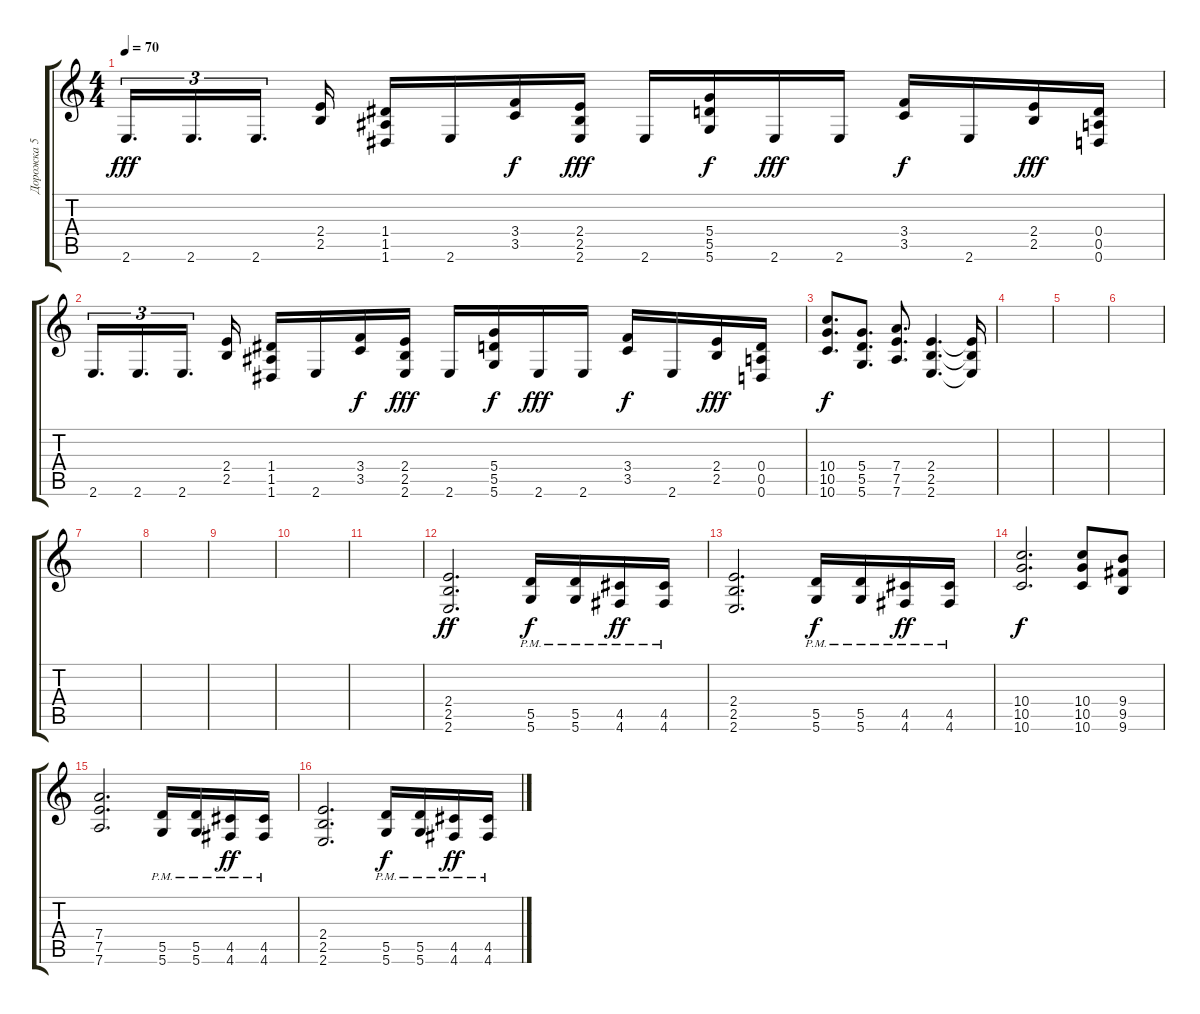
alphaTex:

\track ("Дорожка 5" "Дорожка 5") {instrument overdrivenguitar}
\staff {score tabs}
\tuning (E4 B3 G3 D3 A2 D2) {hide}
\ts (4 4)
\tempo 70
\clef g2
\ks c
2.6.16{d tu (3 2) dy fff} 2.6.16{d tu (3 2)} 2.6.16{d tu (3 2) beam splitsecondary} (2.4 2.5).16 (1.4 1.5 1.6).16 2.6.16 (3.4 3.5).16{dy f} (2.4 2.5 2.6).16{dy fff} 2.6.16 (5.4 5.5 5.6).16{dy f} 2.6.16{dy fff} 2.6.16 (3.4 3.5).16{dy f} 2.6.16 (2.4 2.5).16{dy fff} (0.4 0.5 0.6).16 |
2.6.16{d tu (3 2)} 2.6.16{d tu (3 2)} 2.6.16{d tu (3 2) beam splitsecondary} (2.4 2.5).16 (1.4 1.5 1.6).16 2.6.16 (3.4 3.5).16{dy f} (2.4 2.5 2.6).16{dy fff} 2.6.16 (5.4 5.5 5.6).16{dy f} 2.6.16{dy fff} 2.6.16 (3.4 3.5).16{dy f} 2.6.16 (2.4 2.5).16{dy fff} (0.4 0.5 0.6).16 |
(10.4 10.5 10.6).8{d dy f} (5.4 5.5 5.6).8{d} (7.4 7.5 7.6).8{d} (2.4 2.5 2.6).4{d} (2.4{t} 2.5{t} 2.6{t}).16 |
|
|
|
|
|
|
|
|
(2.4 2.5 2.6).2{d dy ff} (5.5{pm} 5.6{pm}).16{dy f} (5.5{pm} 5.6{pm}).16 (4.5{pm} 4.6{pm}).16{dy ff} (4.5{pm} 4.6{pm}).16 |
(2.4 2.5 2.6).2{d} (5.5{pm} 5.6{pm}).16{dy f} (5.5{pm} 5.6{pm}).16 (4.5{pm} 4.6{pm}).16{dy ff} (4.5{pm} 4.6{pm}).16 |
(10.4 10.5 10.6).2{d dy f} (10.4 10.5 10.6).8 (9.4 9.5 9.6).8 |
(7.4 7.5 7.6).2{d} (5.5{pm} 5.6{pm}).16 (5.5{pm} 5.6{pm}).16 (4.5{pm} 4.6{pm}).16{dy ff} (4.5{pm} 4.6{pm}).16 |
(2.4 2.5 2.6).2{d} (5.5{pm} 5.6{pm}).16{dy f} (5.5{pm} 5.6{pm}).16 (4.5{pm} 4.6{pm}).16{dy ff} (4.5{pm} 4.6{pm}).16
